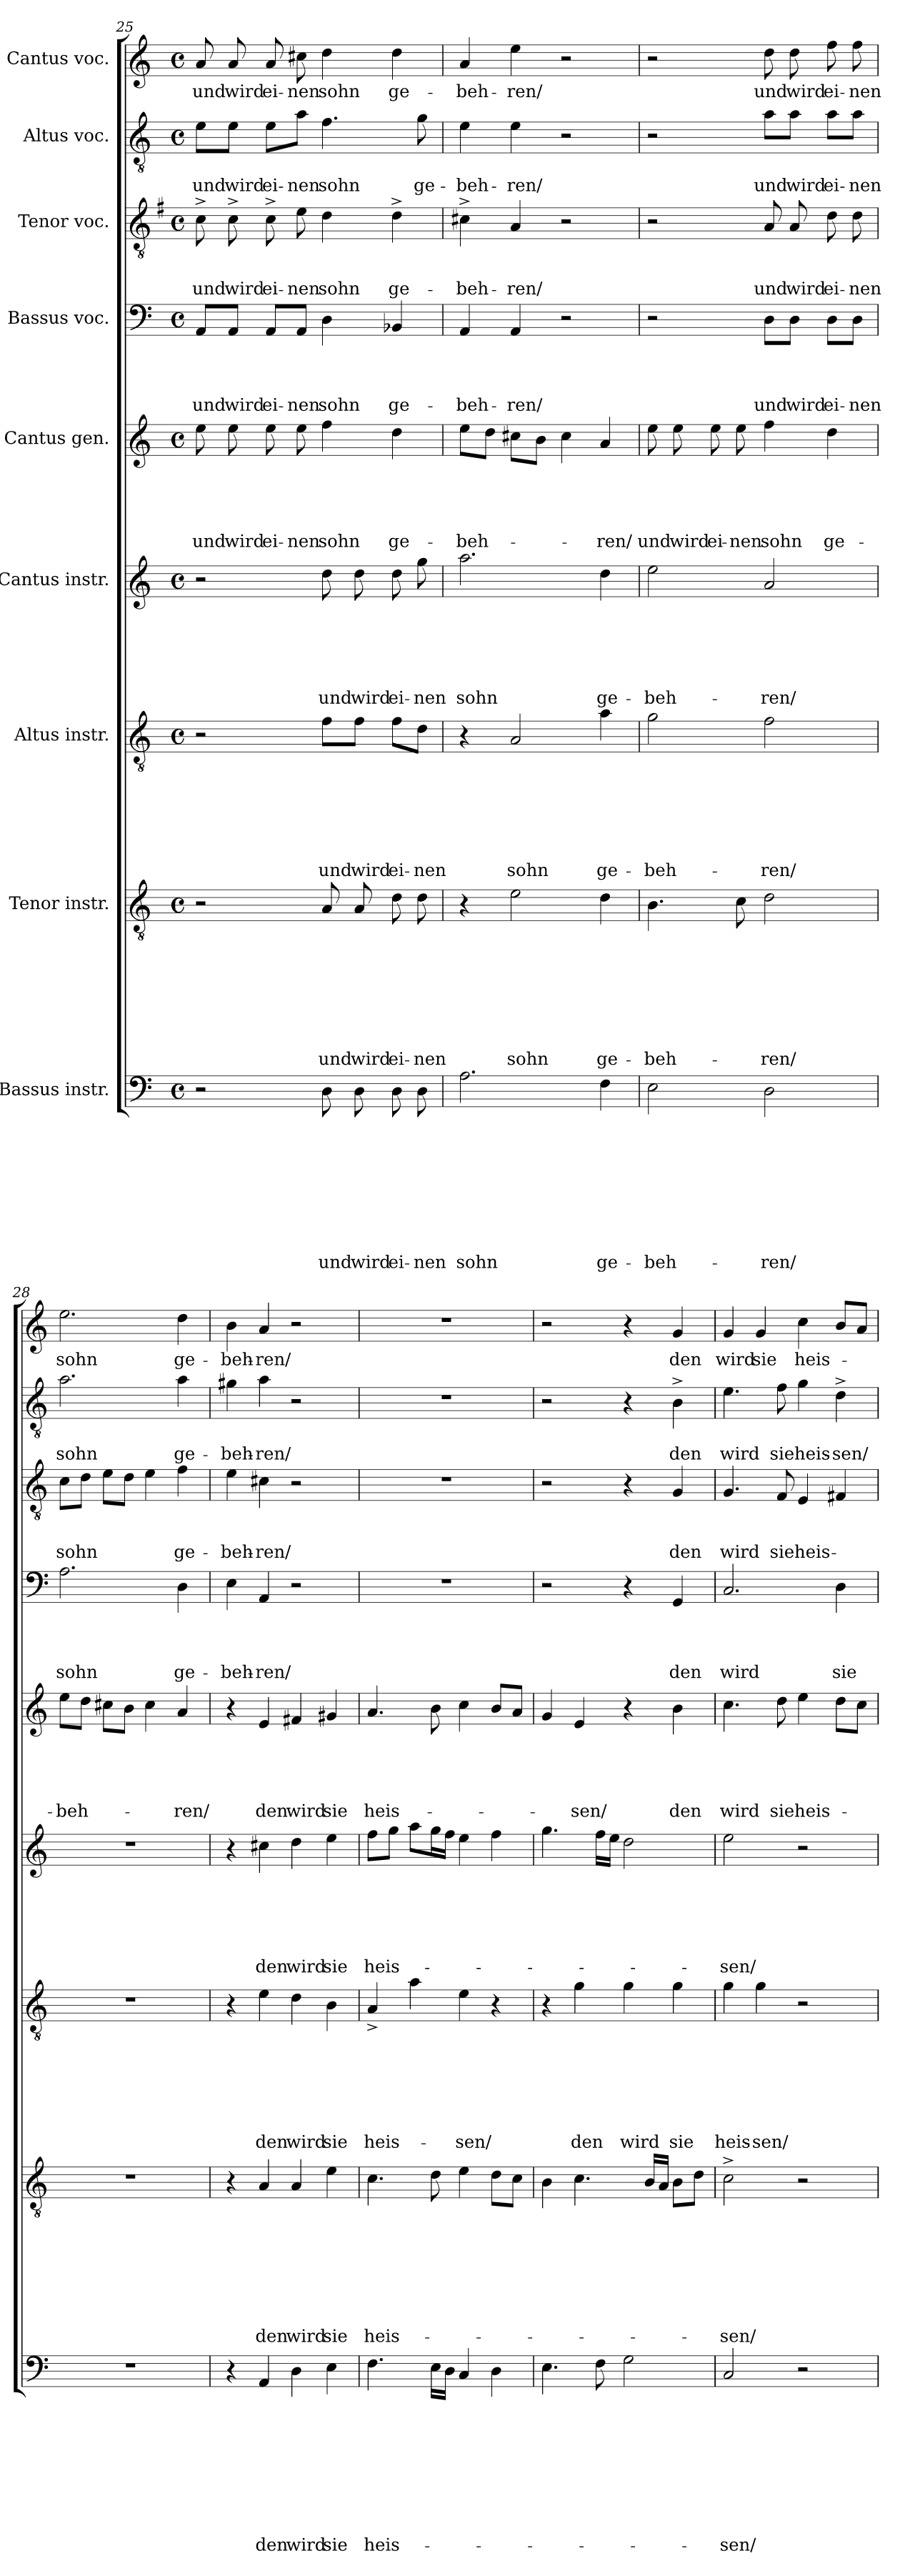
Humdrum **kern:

**kern	**text	**text	**text	**text	**text	**text	**text	**text	**text	**kern	**text	**text	**text	**text	**text	**text	**text	**text	**kern	**text	**text	**text	**text	**text	**text	**text	**kern	**text	**text	**text	**text	**text	**text	**kern	**text	**text	**text	**text	**text	**kern	**text	**text	**text	**text	**kern	**text	**text	**text	**kern	**text	**text	**kern	**text
*part9	*part9	*part9	*part9	*part9	*part9	*part9	*part9	*part9	*part9	*part8	*part8	*part8	*part8	*part8	*part8	*part8	*part8	*part8	*part7	*part7	*part7	*part7	*part7	*part7	*part7	*part7	*part6	*part6	*part6	*part6	*part6	*part6	*part6	*part5	*part5	*part5	*part5	*part5	*part5	*part4	*part4	*part4	*part4	*part4	*part3	*part3	*part3	*part3	*part2	*part2	*part2	*part1	*part1
*staff9	*staff9	*staff9	*staff9	*staff9	*staff9	*staff9	*staff9	*staff9	*staff9	*staff8	*staff8	*staff8	*staff8	*staff8	*staff8	*staff8	*staff8	*staff8	*staff7	*staff7	*staff7	*staff7	*staff7	*staff7	*staff7	*staff7	*staff6	*staff6	*staff6	*staff6	*staff6	*staff6	*staff6	*staff5	*staff5	*staff5	*staff5	*staff5	*staff5	*staff4	*staff4	*staff4	*staff4	*staff4	*staff3	*staff3	*staff3	*staff3	*staff2	*staff2	*staff2	*staff1	*staff1
*I"Bassus instr.	*	*	*	*	*	*	*	*	*	*I"Tenor instr.	*	*	*	*	*	*	*	*	*I"Altus instr.	*	*	*	*	*	*	*	*I"Cantus instr.	*	*	*	*	*	*	*I"Cantus gen.	*	*	*	*	*	*I"Bassus voc.	*	*	*	*	*I"Tenor voc.	*	*	*	*I"Altus voc.	*	*	*I"Cantus voc.	*
*clefF4	*	*	*	*	*	*	*	*	*	*clefGv2	*	*	*	*	*	*	*	*	*clefGv2	*	*	*	*	*	*	*	*clefG2	*	*	*	*	*	*	*clefG2	*	*	*	*	*	*clefF4	*	*	*	*	*clefGv2	*	*	*	*clefGv2	*	*	*clefG2	*
*k[]	*	*	*	*	*	*	*	*	*	*k[]	*	*	*	*	*	*	*	*	*k[]	*	*	*	*	*	*	*	*k[]	*	*	*	*	*	*	*k[]	*	*	*	*	*	*k[]	*	*	*	*	*k[f#]	*	*	*	*k[]	*	*	*k[]	*
*C:	*	*	*	*	*	*	*	*	*	*C:	*	*	*	*	*	*	*	*	*C:	*	*	*	*	*	*	*	*C:	*	*	*	*	*	*	*C:	*	*	*	*	*	*C:	*	*	*	*	*G:	*	*	*	*C:	*	*	*C:	*
*M4/4	*	*	*	*	*	*	*	*	*	*M4/4	*	*	*	*	*	*	*	*	*M4/4	*	*	*	*	*	*	*	*M4/4	*	*	*	*	*	*	*M4/4	*	*	*	*	*	*M4/4	*	*	*	*	*M4/4	*	*	*	*M4/4	*	*	*M4/4	*
*met(c)	*	*	*	*	*	*	*	*	*	*met(c)	*	*	*	*	*	*	*	*	*met(c)	*	*	*	*	*	*	*	*met(c)	*	*	*	*	*	*	*met(c)	*	*	*	*	*	*met(c)	*	*	*	*	*met(c)	*	*	*	*met(c)	*	*	*met(c)	*
=25	=25	=25	=25	=25	=25	=25	=25	=25	=25	=25	=25	=25	=25	=25	=25	=25	=25	=25	=25	=25	=25	=25	=25	=25	=25	=25	=25	=25	=25	=25	=25	=25	=25	=25	=25	=25	=25	=25	=25	=25	=25	=25	=25	=25	=25	=25	=25	=25	=25	=25	=25	=25	=25
!	!	!	!	!	!	!	!	!	!	!	!	!	!	!	!	!	!	!	!	!	!	!	!	!	!	!	!	!	!	!	!	!	!	!	!	!	!	!	!LO:LY:b	!	!	!	!	!LO:LY:b	!	!	!	!LO:LY:b	!	!	!LO:LY:b	!	!LO:LY:b
2r	.	.	.	.	.	.	.	.	.	2r	.	.	.	.	.	.	.	.	2r	.	.	.	.	.	.	.	2r	.	.	.	.	.	.	8ee\	.	.	.	.	und	8AA/L	.	.	.	und	8c^>\	.	.	und	8e\L	.	und	8a/	und
!	!	!	!	!	!	!	!	!	!	!	!	!	!	!	!	!	!	!	!	!	!	!	!	!	!	!	!	!	!	!	!	!	!	!	!	!	!	!	!LO:LY:b	!	!	!	!	!LO:LY:b	!	!	!	!LO:LY:b	!	!	!LO:LY:b	!	!LO:LY:b
.	.	.	.	.	.	.	.	.	.	.	.	.	.	.	.	.	.	.	.	.	.	.	.	.	.	.	.	.	.	.	.	.	.	8ee\	.	.	.	.	wird	8AA/J	.	.	.	wird	8c^>\	.	.	wird	8e\J	.	wird	8a/	wird
!	!	!	!	!	!	!	!	!	!	!	!	!	!	!	!	!	!	!	!	!	!	!	!	!	!	!	!	!	!	!	!	!	!	!	!	!	!	!	!LO:LY:b	!	!	!	!	!LO:LY:b	!	!	!	!LO:LY:b	!	!	!LO:LY:b	!	!LO:LY:b
.	.	.	.	.	.	.	.	.	.	.	.	.	.	.	.	.	.	.	.	.	.	.	.	.	.	.	.	.	.	.	.	.	.	8ee\	.	.	.	.	ei-	8AA/L	.	.	.	ei-	8c^>\	.	.	ei-	8e\L	.	ei-	8a/	ei-
!	!	!	!	!	!	!	!	!	!	!	!	!	!	!	!	!	!	!	!	!	!	!	!	!	!	!	!	!	!	!	!	!	!	!	!	!	!	!	!LO:LY:b	!	!	!	!	!LO:LY:b	!	!	!	!LO:LY:b	!	!	!LO:LY:b	!	!LO:LY:b
.	.	.	.	.	.	.	.	.	.	.	.	.	.	.	.	.	.	.	.	.	.	.	.	.	.	.	.	.	.	.	.	.	.	8ee\	.	.	.	.	-nen	8AA/J	.	.	.	-nen	8e\	.	.	-nen	8a\J	.	-nen	8cc#X\	-nen
!	!	!	!	!	!	!	!	!	!LO:LY:b	!	!	!	!	!	!	!	!	!LO:LY:b	!	!	!	!	!	!	!	!LO:LY:b	!	!	!	!	!	!	!LO:LY:b	!	!	!	!	!	!LO:LY:b	!	!	!	!	!LO:LY:b	!	!	!	!LO:LY:b	!	!	!LO:LY:b	!	!LO:LY:b
8D\	.	.	.	.	.	.	.	.	und	8A/	.	.	.	.	.	.	.	und	8f\L	.	.	.	.	.	.	und	8dd\	.	.	.	.	.	und	4ff\	.	.	.	.	sohn	4D\	.	.	.	sohn	4d\	.	.	sohn	4.f\	.	sohn	4dd\	sohn
!	!	!	!	!	!	!	!	!	!LO:LY:b	!	!	!	!	!	!	!	!	!LO:LY:b	!	!	!	!	!	!	!	!LO:LY:b	!	!	!	!	!	!	!LO:LY:b	!	!	!	!	!	!	!	!	!	!	!	!	!	!	!	!	!	!	!	!
8D\	.	.	.	.	.	.	.	.	wird	8A/	.	.	.	.	.	.	.	wird	8f\J	.	.	.	.	.	.	wird	8dd\	.	.	.	.	.	wird	.	.	.	.	.	.	.	.	.	.	.	.	.	.	.	.	.	.	.	.
!	!	!	!	!	!	!	!	!	!LO:LY:b	!	!	!	!	!	!	!	!	!LO:LY:b	!	!	!	!	!	!	!	!LO:LY:b	!	!	!	!	!	!	!LO:LY:b	!	!	!	!	!	!LO:LY:b	!	!	!	!	!LO:LY:b	!	!	!	!LO:LY:b	!	!	!	!	!LO:LY:b
8D\	.	.	.	.	.	.	.	.	ei-	8d\	.	.	.	.	.	.	.	ei-	8f\L	.	.	.	.	.	.	ei-	8dd\	.	.	.	.	.	ei-	4dd\	.	.	.	.	ge-	4BB-X/	.	.	.	ge-	4d^>\	.	.	ge-	.	.	.	4dd\	ge-
!	!	!	!	!	!	!	!	!	!LO:LY:b	!	!	!	!	!	!	!	!	!LO:LY:b	!	!	!	!	!	!	!	!LO:LY:b	!	!	!	!	!	!	!LO:LY:b	!	!	!	!	!	!	!	!	!	!	!	!	!	!	!	!	!	!LO:LY:b	!	!
8D\	.	.	.	.	.	.	.	.	-nen	8d\	.	.	.	.	.	.	.	-nen	8d\J	.	.	.	.	.	.	-nen	8gg\	.	.	.	.	.	-nen	.	.	.	.	.	.	.	.	.	.	.	.	.	.	.	8g\	.	ge-	.	.
!!LO:LB:g=z
=26	=26	=26	=26	=26	=26	=26	=26	=26	=26	=26	=26	=26	=26	=26	=26	=26	=26	=26	=26	=26	=26	=26	=26	=26	=26	=26	=26	=26	=26	=26	=26	=26	=26	=26	=26	=26	=26	=26	=26	=26	=26	=26	=26	=26	=26	=26	=26	=26	=26	=26	=26	=26	=26
*	*	*	*	*	*	*	*	*	*	*	*	*	*	*	*	*	*	*	*	*	*	*	*	*	*	*	*	*	*	*	*	*	*	*	*	*	*	*	*	*	*	*	*	*	*k[]	*	*	*	*	*	*	*	*
*	*	*	*	*	*	*	*	*	*	*	*	*	*	*	*	*	*	*	*	*	*	*	*	*	*	*	*	*	*	*	*	*	*	*	*	*	*	*	*	*	*	*	*	*	*C:	*	*	*	*	*	*	*	*
!	!	!	!	!	!	!	!	!	!LO:LY:b	!	!	!	!	!	!	!	!	!	!	!	!	!	!	!	!	!	!	!	!	!	!	!	!LO:LY:b	!	!	!	!	!	!LO:LY:b	!	!	!	!	!LO:LY:b	!	!	!	!LO:LY:b	!	!	!LO:LY:b	!	!LO:LY:b
2.A\	.	.	.	.	.	.	.	.	sohn	4r	.	.	.	.	.	.	.	.	4r	.	.	.	.	.	.	.	2.aa\	.	.	.	.	.	sohn	8ee\L	.	.	.	.	-beh-	4AA/	.	.	.	-beh-	4c#X^>\	.	.	-beh-	4e\	.	-beh-	4a/	-beh-
.	.	.	.	.	.	.	.	.	.	.	.	.	.	.	.	.	.	.	.	.	.	.	.	.	.	.	.	.	.	.	.	.	.	8dd\J	.	.	.	.	.	.	.	.	.	.	.	.	.	.	.	.	.	.	.
!	!	!	!	!	!	!	!	!	!	!	!	!	!	!	!	!	!	!LO:LY:b	!	!	!	!	!	!	!	!LO:LY:b	!	!	!	!	!	!	!	!	!	!	!	!	!	!	!	!	!	!LO:LY:b	!	!	!	!LO:LY:b	!	!	!LO:LY:b	!	!LO:LY:b
.	.	.	.	.	.	.	.	.	.	2e\	.	.	.	.	.	.	.	sohn	2A/	.	.	.	.	.	.	sohn	.	.	.	.	.	.	.	8cc#X\L	.	.	.	.	.	4AA/	.	.	.	-ren/	4A/	.	.	-ren/	4e\	.	-ren/	4ee\	-ren/
.	.	.	.	.	.	.	.	.	.	.	.	.	.	.	.	.	.	.	.	.	.	.	.	.	.	.	.	.	.	.	.	.	.	8b\J	.	.	.	.	.	.	.	.	.	.	.	.	.	.	.	.	.	.	.
.	.	.	.	.	.	.	.	.	.	.	.	.	.	.	.	.	.	.	.	.	.	.	.	.	.	.	.	.	.	.	.	.	.	4cc#\	.	.	.	.	.	2r	.	.	.	.	2r	.	.	.	2r	.	.	2r	.
!	!	!	!	!	!	!	!	!	!LO:LY:b	!	!	!	!	!	!	!	!	!LO:LY:b	!	!	!	!	!	!	!	!LO:LY:b	!	!	!	!	!	!	!LO:LY:b	!	!	!	!	!	!LO:LY:b	!	!	!	!	!	!	!	!	!	!	!	!	!	!
4F\	.	.	.	.	.	.	.	.	ge-	4d\	.	.	.	.	.	.	.	ge-	4a\	.	.	.	.	.	.	ge-	4dd\	.	.	.	.	.	ge-	4a/	.	.	.	.	-ren/	.	.	.	.	.	.	.	.	.	.	.	.	.	.
=27	=27	=27	=27	=27	=27	=27	=27	=27	=27	=27	=27	=27	=27	=27	=27	=27	=27	=27	=27	=27	=27	=27	=27	=27	=27	=27	=27	=27	=27	=27	=27	=27	=27	=27	=27	=27	=27	=27	=27	=27	=27	=27	=27	=27	=27	=27	=27	=27	=27	=27	=27	=27	=27
!	!	!	!	!	!	!	!	!	!LO:LY:b	!	!	!	!	!	!	!	!	!LO:LY:b	!	!	!	!	!	!	!	!LO:LY:b	!	!	!	!	!	!	!LO:LY:b	!	!	!	!	!	!LO:LY:b	!	!	!	!	!	!	!	!	!	!	!	!	!	!
2E\	.	.	.	.	.	.	.	.	-beh-	4.B\	.	.	.	.	.	.	.	-beh-	2g\	.	.	.	.	.	.	-beh-	2ee\	.	.	.	.	.	-beh-	8ee\	.	.	.	.	und	2r	.	.	.	.	2r	.	.	.	2r	.	.	2r	.
!	!	!	!	!	!	!	!	!	!	!	!	!	!	!	!	!	!	!	!	!	!	!	!	!	!	!	!	!	!	!	!	!	!	!	!	!	!	!	!LO:LY:b	!	!	!	!	!	!	!	!	!	!	!	!	!	!
.	.	.	.	.	.	.	.	.	.	.	.	.	.	.	.	.	.	.	.	.	.	.	.	.	.	.	.	.	.	.	.	.	.	8ee\	.	.	.	.	wird	.	.	.	.	.	.	.	.	.	.	.	.	.	.
!	!	!	!	!	!	!	!	!	!	!	!	!	!	!	!	!	!	!	!	!	!	!	!	!	!	!	!	!	!	!	!	!	!	!	!	!	!	!	!LO:LY:b	!	!	!	!	!	!	!	!	!	!	!	!	!	!
.	.	.	.	.	.	.	.	.	.	.	.	.	.	.	.	.	.	.	.	.	.	.	.	.	.	.	.	.	.	.	.	.	.	8ee\	.	.	.	.	ei-	.	.	.	.	.	.	.	.	.	.	.	.	.	.
!	!	!	!	!	!	!	!	!	!	!	!	!	!	!	!	!	!	!	!	!	!	!	!	!	!	!	!	!	!	!	!	!	!	!	!	!	!	!	!LO:LY:b	!	!	!	!	!	!	!	!	!	!	!	!	!	!
.	.	.	.	.	.	.	.	.	.	8c\	.	.	.	.	.	.	.	.	.	.	.	.	.	.	.	.	.	.	.	.	.	.	.	8ee\	.	.	.	.	-nen	.	.	.	.	.	.	.	.	.	.	.	.	.	.
!	!	!	!	!	!	!	!	!	!LO:LY:b	!	!	!	!	!	!	!	!	!LO:LY:b	!	!	!	!	!	!	!	!LO:LY:b	!	!	!	!	!	!	!LO:LY:b	!	!	!	!	!	!LO:LY:b	!	!	!	!	!LO:LY:b	!	!	!	!LO:LY:b	!	!	!LO:LY:b	!	!LO:LY:b
2D\	.	.	.	.	.	.	.	.	-ren/	2d\	.	.	.	.	.	.	.	-ren/	2f\	.	.	.	.	.	.	-ren/	2a/	.	.	.	.	.	-ren/	4ff\	.	.	.	.	sohn	8D\L	.	.	.	und	8A/	.	.	und	8a\L	.	und	8dd\	und
!	!	!	!	!	!	!	!	!	!	!	!	!	!	!	!	!	!	!	!	!	!	!	!	!	!	!	!	!	!	!	!	!	!	!	!	!	!	!	!	!	!	!	!	!LO:LY:b	!	!	!	!LO:LY:b	!	!	!LO:LY:b	!	!LO:LY:b
.	.	.	.	.	.	.	.	.	.	.	.	.	.	.	.	.	.	.	.	.	.	.	.	.	.	.	.	.	.	.	.	.	.	.	.	.	.	.	.	8D\J	.	.	.	wird	8A/	.	.	wird	8a\J	.	wird	8dd\	wird
!	!	!	!	!	!	!	!	!	!	!	!	!	!	!	!	!	!	!	!	!	!	!	!	!	!	!	!	!	!	!	!	!	!	!	!	!	!	!	!LO:LY:b	!	!	!	!	!LO:LY:b	!	!	!	!LO:LY:b	!	!	!LO:LY:b	!	!LO:LY:b
.	.	.	.	.	.	.	.	.	.	.	.	.	.	.	.	.	.	.	.	.	.	.	.	.	.	.	.	.	.	.	.	.	.	4dd\	.	.	.	.	ge-	8D\L	.	.	.	ei-	8d\	.	.	ei-	8a\L	.	ei-	8ff\	ei-
!	!	!	!	!	!	!	!	!	!	!	!	!	!	!	!	!	!	!	!	!	!	!	!	!	!	!	!	!	!	!	!	!	!	!	!	!	!	!	!	!	!	!	!	!LO:LY:b	!	!	!	!LO:LY:b	!	!	!LO:LY:b	!	!LO:LY:b
.	.	.	.	.	.	.	.	.	.	.	.	.	.	.	.	.	.	.	.	.	.	.	.	.	.	.	.	.	.	.	.	.	.	.	.	.	.	.	.	8D\J	.	.	.	-nen	8d\	.	.	-nen	8a\J	.	-nen	8ff\	-nen
=28	=28	=28	=28	=28	=28	=28	=28	=28	=28	=28	=28	=28	=28	=28	=28	=28	=28	=28	=28	=28	=28	=28	=28	=28	=28	=28	=28	=28	=28	=28	=28	=28	=28	=28	=28	=28	=28	=28	=28	=28	=28	=28	=28	=28	=28	=28	=28	=28	=28	=28	=28	=28	=28
!	!	!	!	!	!	!	!	!	!	!	!	!	!	!	!	!	!	!	!	!	!	!	!	!	!	!	!	!	!	!	!	!	!	!	!	!	!	!	!LO:LY:b	!	!	!	!	!LO:LY:b	!	!	!	!LO:LY:b	!	!	!LO:LY:b	!	!LO:LY:b
1r	.	.	.	.	.	.	.	.	.	1r	.	.	.	.	.	.	.	.	1r	.	.	.	.	.	.	.	1r	.	.	.	.	.	.	8ee\L	.	.	.	.	-beh-	2.A\	.	.	.	sohn	8c\L	.	.	sohn	2.a\	.	sohn	2.ee\	sohn
.	.	.	.	.	.	.	.	.	.	.	.	.	.	.	.	.	.	.	.	.	.	.	.	.	.	.	.	.	.	.	.	.	.	8dd\J	.	.	.	.	.	.	.	.	.	.	8d\J	.	.	.	.	.	.	.	.
.	.	.	.	.	.	.	.	.	.	.	.	.	.	.	.	.	.	.	.	.	.	.	.	.	.	.	.	.	.	.	.	.	.	8cc#X\L	.	.	.	.	.	.	.	.	.	.	8e\L	.	.	.	.	.	.	.	.
.	.	.	.	.	.	.	.	.	.	.	.	.	.	.	.	.	.	.	.	.	.	.	.	.	.	.	.	.	.	.	.	.	.	8b\J	.	.	.	.	.	.	.	.	.	.	8d\J	.	.	.	.	.	.	.	.
.	.	.	.	.	.	.	.	.	.	.	.	.	.	.	.	.	.	.	.	.	.	.	.	.	.	.	.	.	.	.	.	.	.	4cc#\	.	.	.	.	.	.	.	.	.	.	4e\	.	.	.	.	.	.	.	.
!	!	!	!	!	!	!	!	!	!	!	!	!	!	!	!	!	!	!	!	!	!	!	!	!	!	!	!	!	!	!	!	!	!	!	!	!	!	!	!LO:LY:b	!	!	!	!	!LO:LY:b	!	!	!	!LO:LY:b	!	!	!LO:LY:b	!	!LO:LY:b
.	.	.	.	.	.	.	.	.	.	.	.	.	.	.	.	.	.	.	.	.	.	.	.	.	.	.	.	.	.	.	.	.	.	4a/	.	.	.	.	-ren/	4D\	.	.	.	ge-	4f\	.	.	ge-	4a\	.	ge-	4dd\	ge-
=29	=29	=29	=29	=29	=29	=29	=29	=29	=29	=29	=29	=29	=29	=29	=29	=29	=29	=29	=29	=29	=29	=29	=29	=29	=29	=29	=29	=29	=29	=29	=29	=29	=29	=29	=29	=29	=29	=29	=29	=29	=29	=29	=29	=29	=29	=29	=29	=29	=29	=29	=29	=29	=29
!	!	!	!	!	!	!	!	!	!	!	!	!	!	!	!	!	!	!	!	!	!	!	!	!	!	!	!	!	!	!	!	!	!	!	!	!	!	!	!	!	!	!	!	!LO:LY:b	!	!	!	!LO:LY:b	!	!	!LO:LY:b	!	!LO:LY:b
4r	.	.	.	.	.	.	.	.	.	4r	.	.	.	.	.	.	.	.	4r	.	.	.	.	.	.	.	4r	.	.	.	.	.	.	4r	.	.	.	.	.	4E\	.	.	.	-beh-	4e\	.	.	-beh-	4g#X\	.	-beh-	4b\	-beh-
!	!	!	!	!	!	!	!	!	!LO:LY:b	!	!	!	!	!	!	!	!	!LO:LY:b	!	!	!	!	!	!	!	!LO:LY:b	!	!	!	!	!	!	!LO:LY:b	!	!	!	!	!	!LO:LY:b	!	!	!	!	!LO:LY:b	!	!	!	!LO:LY:b	!	!	!LO:LY:b	!	!LO:LY:b
4AA/	.	.	.	.	.	.	.	.	den	4A/	.	.	.	.	.	.	.	den	4e\	.	.	.	.	.	.	den	4cc#X\	.	.	.	.	.	den	4e/	.	.	.	.	den	4AA/	.	.	.	-ren/	4c#X\	.	.	-ren/	4a\	.	-ren/	4a/	-ren/
!	!	!	!	!	!	!	!	!	!LO:LY:b	!	!	!	!	!	!	!	!	!LO:LY:b	!	!	!	!	!	!	!	!LO:LY:b	!	!	!	!	!	!	!LO:LY:b	!	!	!	!	!	!LO:LY:b	!	!	!	!	!	!	!	!	!	!	!	!	!	!
4D\	.	.	.	.	.	.	.	.	wird	4A/	.	.	.	.	.	.	.	wird	4d\	.	.	.	.	.	.	wird	4dd\	.	.	.	.	.	wird	4f#X/	.	.	.	.	wird	2r	.	.	.	.	2r	.	.	.	2r	.	.	2r	.
!	!	!	!	!	!	!	!	!	!LO:LY:b	!	!	!	!	!	!	!	!	!LO:LY:b	!	!	!	!	!	!	!	!LO:LY:b	!	!	!	!	!	!	!LO:LY:b	!	!	!	!	!	!LO:LY:b	!	!	!	!	!	!	!	!	!	!	!	!	!	!
4E\	.	.	.	.	.	.	.	.	sie	4e\	.	.	.	.	.	.	.	sie	4B\	.	.	.	.	.	.	sie	4ee\	.	.	.	.	.	sie	4g#X/	.	.	.	.	sie	.	.	.	.	.	.	.	.	.	.	.	.	.	.
=30	=30	=30	=30	=30	=30	=30	=30	=30	=30	=30	=30	=30	=30	=30	=30	=30	=30	=30	=30	=30	=30	=30	=30	=30	=30	=30	=30	=30	=30	=30	=30	=30	=30	=30	=30	=30	=30	=30	=30	=30	=30	=30	=30	=30	=30	=30	=30	=30	=30	=30	=30	=30	=30
!	!	!	!	!	!	!	!	!	!LO:LY:b	!	!	!	!	!	!	!	!	!LO:LY:b	!	!	!	!	!	!	!	!LO:LY:b	!	!	!	!	!	!	!LO:LY:b	!	!	!	!	!	!LO:LY:b	!	!	!	!	!	!	!	!	!	!	!	!	!	!
4.F\	.	.	.	.	.	.	.	.	heis-	4.c\	.	.	.	.	.	.	.	heis-	4A^</	.	.	.	.	.	.	heis-	8ff\L	.	.	.	.	.	heis-	4.a/	.	.	.	.	heis-	1r	.	.	.	.	1r	.	.	.	1r	.	.	1r	.
.	.	.	.	.	.	.	.	.	.	.	.	.	.	.	.	.	.	.	.	.	.	.	.	.	.	.	8gg\J	.	.	.	.	.	.	.	.	.	.	.	.	.	.	.	.	.	.	.	.	.	.	.	.	.	.
.	.	.	.	.	.	.	.	.	.	.	.	.	.	.	.	.	.	.	4a\	.	.	.	.	.	.	.	8aa\L	.	.	.	.	.	.	.	.	.	.	.	.	.	.	.	.	.	.	.	.	.	.	.	.	.	.
16E\LL	.	.	.	.	.	.	.	.	.	8d\	.	.	.	.	.	.	.	.	.	.	.	.	.	.	.	.	16gg\L	.	.	.	.	.	.	8b\	.	.	.	.	.	.	.	.	.	.	.	.	.	.	.	.	.	.	.
16D\JJ	.	.	.	.	.	.	.	.	.	.	.	.	.	.	.	.	.	.	.	.	.	.	.	.	.	.	16ff\JJ	.	.	.	.	.	.	.	.	.	.	.	.	.	.	.	.	.	.	.	.	.	.	.	.	.	.
!	!	!	!	!	!	!	!	!	!	!	!	!	!	!	!	!	!	!	!	!	!	!	!	!	!	!LO:LY:b	!	!	!	!	!	!	!	!	!	!	!	!	!	!	!	!	!	!	!	!	!	!	!	!	!	!	!
4C/	.	.	.	.	.	.	.	.	.	4e\	.	.	.	.	.	.	.	.	4e\	.	.	.	.	.	.	-sen/	4ee\	.	.	.	.	.	.	4cc\	.	.	.	.	.	.	.	.	.	.	.	.	.	.	.	.	.	.	.
4D\	.	.	.	.	.	.	.	.	.	8d\L	.	.	.	.	.	.	.	.	4r	.	.	.	.	.	.	.	4ff\	.	.	.	.	.	.	8b/L	.	.	.	.	.	.	.	.	.	.	.	.	.	.	.	.	.	.	.
.	.	.	.	.	.	.	.	.	.	8c\J	.	.	.	.	.	.	.	.	.	.	.	.	.	.	.	.	.	.	.	.	.	.	.	8a/J	.	.	.	.	.	.	.	.	.	.	.	.	.	.	.	.	.	.	.
!!LO:PB:g=z
=31	=31	=31	=31	=31	=31	=31	=31	=31	=31	=31	=31	=31	=31	=31	=31	=31	=31	=31	=31	=31	=31	=31	=31	=31	=31	=31	=31	=31	=31	=31	=31	=31	=31	=31	=31	=31	=31	=31	=31	=31	=31	=31	=31	=31	=31	=31	=31	=31	=31	=31	=31	=31	=31
4.E\	.	.	.	.	.	.	.	.	.	4B\	.	.	.	.	.	.	.	.	4r	.	.	.	.	.	.	.	4.gg\	.	.	.	.	.	.	4g/	.	.	.	.	.	2r	.	.	.	.	2r	.	.	.	2r	.	.	2r	.
!	!	!	!	!	!	!	!	!	!	!	!	!	!	!	!	!	!	!	!	!	!	!	!	!	!	!LO:LY:b	!	!	!	!	!	!	!	!	!	!	!	!	!LO:LY:b	!	!	!	!	!	!	!	!	!	!	!	!	!	!
.	.	.	.	.	.	.	.	.	.	4.c\	.	.	.	.	.	.	.	.	4g\	.	.	.	.	.	.	den	.	.	.	.	.	.	.	4e/	.	.	.	.	-sen/	.	.	.	.	.	.	.	.	.	.	.	.	.	.
8F\	.	.	.	.	.	.	.	.	.	.	.	.	.	.	.	.	.	.	.	.	.	.	.	.	.	.	16ff\LL	.	.	.	.	.	.	.	.	.	.	.	.	.	.	.	.	.	.	.	.	.	.	.	.	.	.
.	.	.	.	.	.	.	.	.	.	.	.	.	.	.	.	.	.	.	.	.	.	.	.	.	.	.	16ee\JJ	.	.	.	.	.	.	.	.	.	.	.	.	.	.	.	.	.	.	.	.	.	.	.	.	.	.
!	!	!	!	!	!	!	!	!	!	!	!	!	!	!	!	!	!	!	!	!	!	!	!	!	!	!LO:LY:b	!	!	!	!	!	!	!	!	!	!	!	!	!	!	!	!	!	!	!	!	!	!	!	!	!	!	!
2G\	.	.	.	.	.	.	.	.	.	.	.	.	.	.	.	.	.	.	4g\	.	.	.	.	.	.	wird	2dd\	.	.	.	.	.	.	4r	.	.	.	.	.	4r	.	.	.	.	4r	.	.	.	4r	.	.	4r	.
.	.	.	.	.	.	.	.	.	.	16B/LL	.	.	.	.	.	.	.	.	.	.	.	.	.	.	.	.	.	.	.	.	.	.	.	.	.	.	.	.	.	.	.	.	.	.	.	.	.	.	.	.	.	.	.
.	.	.	.	.	.	.	.	.	.	16A/JJ	.	.	.	.	.	.	.	.	.	.	.	.	.	.	.	.	.	.	.	.	.	.	.	.	.	.	.	.	.	.	.	.	.	.	.	.	.	.	.	.	.	.	.
!	!	!	!	!	!	!	!	!	!	!	!	!	!	!	!	!	!	!	!	!	!	!	!	!	!	!LO:LY:b	!	!	!	!	!	!	!	!	!	!	!	!	!LO:LY:b	!	!	!	!	!LO:LY:b	!	!	!	!LO:LY:b	!	!	!LO:LY:b	!	!LO:LY:b
.	.	.	.	.	.	.	.	.	.	8B\L	.	.	.	.	.	.	.	.	4g\	.	.	.	.	.	.	sie	.	.	.	.	.	.	.	4b\	.	.	.	.	den	4GG/	.	.	.	den	4G/	.	.	den	4B^>\	.	den	4g/	den
.	.	.	.	.	.	.	.	.	.	8d\J	.	.	.	.	.	.	.	.	.	.	.	.	.	.	.	.	.	.	.	.	.	.	.	.	.	.	.	.	.	.	.	.	.	.	.	.	.	.	.	.	.	.	.
=32	=32	=32	=32	=32	=32	=32	=32	=32	=32	=32	=32	=32	=32	=32	=32	=32	=32	=32	=32	=32	=32	=32	=32	=32	=32	=32	=32	=32	=32	=32	=32	=32	=32	=32	=32	=32	=32	=32	=32	=32	=32	=32	=32	=32	=32	=32	=32	=32	=32	=32	=32	=32	=32
!	!	!	!	!	!	!	!	!	!LO:LY:b	!	!	!	!	!	!	!	!	!LO:LY:b	!	!	!	!	!	!	!	!LO:LY:b	!	!	!	!	!	!	!LO:LY:b	!	!	!	!	!	!LO:LY:b	!	!	!	!	!LO:LY:b	!	!	!	!LO:LY:b	!	!	!LO:LY:b	!	!LO:LY:b
2C/	.	.	.	.	.	.	.	.	-sen/	2c^>\	.	.	.	.	.	.	.	-sen/	4g\	.	.	.	.	.	.	heis-	2ee\	.	.	.	.	.	-sen/	4.cc\	.	.	.	.	wird	2.C/	.	.	.	wird	4.G/	.	.	wird	4.e\	.	wird	4g/	wird
!	!	!	!	!	!	!	!	!	!	!	!	!	!	!	!	!	!	!	!	!	!	!	!	!	!	!LO:LY:b	!	!	!	!	!	!	!	!	!	!	!	!	!	!	!	!	!	!	!	!	!	!	!	!	!	!	!LO:LY:b
.	.	.	.	.	.	.	.	.	.	.	.	.	.	.	.	.	.	.	4g\	.	.	.	.	.	.	-sen/	.	.	.	.	.	.	.	.	.	.	.	.	.	.	.	.	.	.	.	.	.	.	.	.	.	4g/	sie
!	!	!	!	!	!	!	!	!	!	!	!	!	!	!	!	!	!	!	!	!	!	!	!	!	!	!	!	!	!	!	!	!	!	!	!	!	!	!	!LO:LY:b	!	!	!	!	!	!	!	!	!LO:LY:b	!	!	!LO:LY:b	!	!
.	.	.	.	.	.	.	.	.	.	.	.	.	.	.	.	.	.	.	.	.	.	.	.	.	.	.	.	.	.	.	.	.	.	8dd\	.	.	.	.	sie	.	.	.	.	.	8F/	.	.	sie	8f\	.	sie	.	.
!	!	!	!	!	!	!	!	!	!	!	!	!	!	!	!	!	!	!	!	!	!	!	!	!	!	!	!	!	!	!	!	!	!	!	!	!	!	!	!LO:LY:b	!	!	!	!	!	!	!	!	!LO:LY:b	!	!	!LO:LY:b	!	!LO:LY:b
2r	.	.	.	.	.	.	.	.	.	2r	.	.	.	.	.	.	.	.	2r	.	.	.	.	.	.	.	2r	.	.	.	.	.	.	4ee\	.	.	.	.	heis-	.	.	.	.	.	4E/	.	.	heis-	4g\	.	heis-	4cc\	heis-
!	!	!	!	!	!	!	!	!	!	!	!	!	!	!	!	!	!	!	!	!	!	!	!	!	!	!	!	!	!	!	!	!	!	!	!	!	!	!	!	!	!	!	!	!LO:LY:b	!	!	!	!	!	!	!LO:LY:b	!	!
.	.	.	.	.	.	.	.	.	.	.	.	.	.	.	.	.	.	.	.	.	.	.	.	.	.	.	.	.	.	.	.	.	.	8dd\L	.	.	.	.	.	4D\	.	.	.	sie	4F#X/	.	.	.	4d^>\	.	-sen/	8b/L	.
.	.	.	.	.	.	.	.	.	.	.	.	.	.	.	.	.	.	.	.	.	.	.	.	.	.	.	.	.	.	.	.	.	.	8cc\J	.	.	.	.	.	.	.	.	.	.	.	.	.	.	.	.	.	8a/J	.
=	=	=	=	=	=	=	=	=	=	=	=	=	=	=	=	=	=	=	=	=	=	=	=	=	=	=	=	=	=	=	=	=	=	=	=	=	=	=	=	=	=	=	=	=	=	=	=	=	=	=	=	=	=
*-	*-	*-	*-	*-	*-	*-	*-	*-	*-	*-	*-	*-	*-	*-	*-	*-	*-	*-	*-	*-	*-	*-	*-	*-	*-	*-	*-	*-	*-	*-	*-	*-	*-	*-	*-	*-	*-	*-	*-	*-	*-	*-	*-	*-	*-	*-	*-	*-	*-	*-	*-	*-	*-
